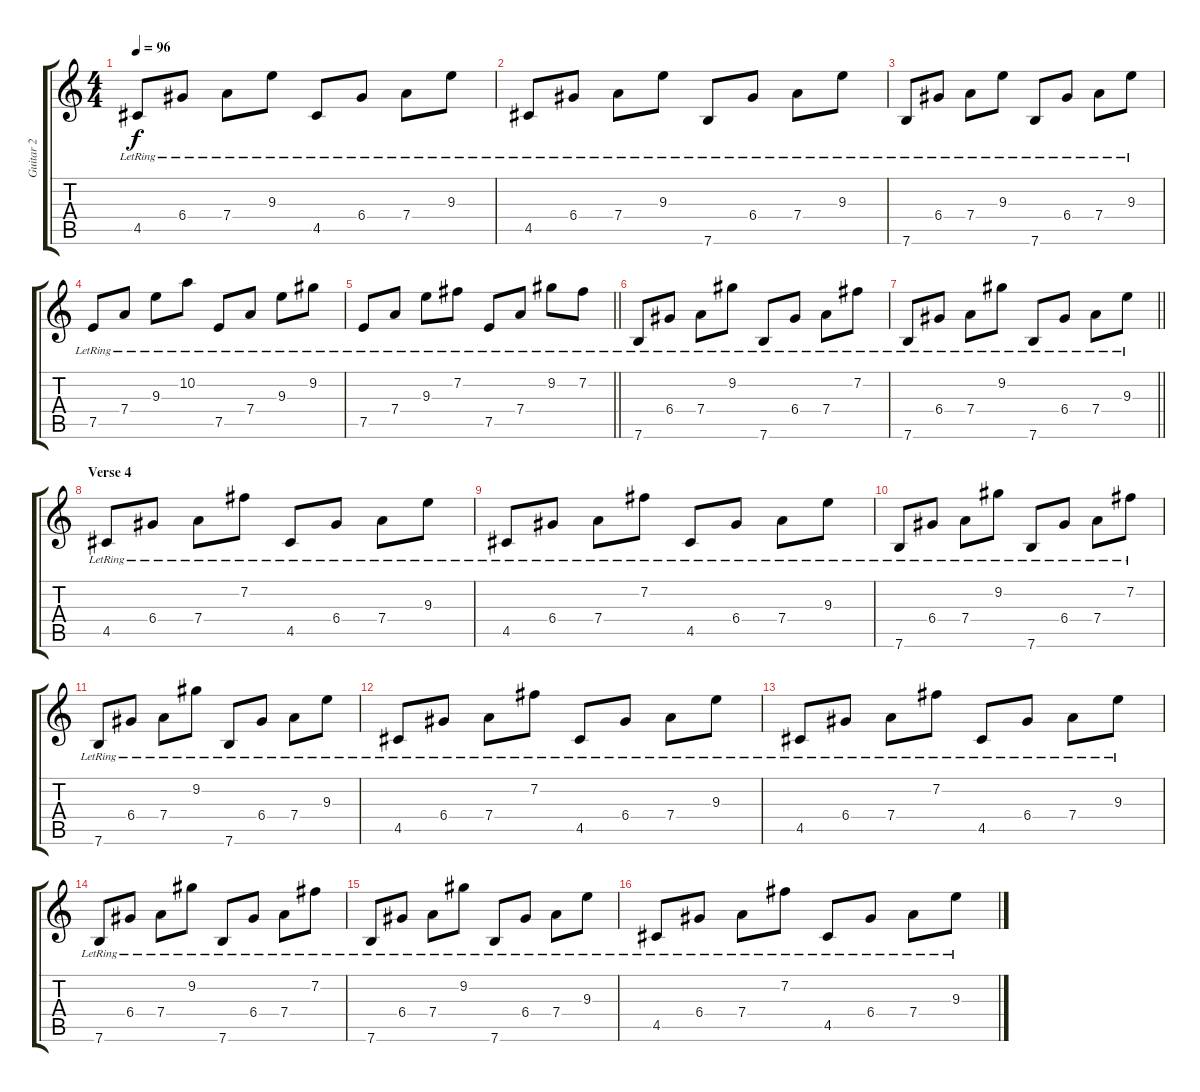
\track ("Guitar 2 " "Guitar 2 ") {instrument acousticguitarnylon}
\staff {score tabs}
\tuning (E4 B3 G3 D3 A2 E2) {hide}
\ts (4 4)
\tempo 96
\clef g2
\ks c
4.5{lr}.8{dy f} 6.4{lr}.8 7.4{lr}.8 9.3{lr}.8 4.5{lr}.8 6.4{lr}.8 7.4{lr}.8 9.3{lr}.8 |
4.5{lr}.8 6.4{lr}.8 7.4{lr}.8 9.3{lr}.8 7.6{lr}.8 6.4{lr}.8 7.4{lr}.8 9.3{lr}.8 |
7.6{lr}.8 6.4{lr}.8 7.4{lr}.8 9.3{lr}.8 7.6{lr}.8 6.4{lr}.8 7.4{lr}.8 9.3{lr}.8 |
7.5{lr}.8 7.4{lr}.8 9.3{lr}.8 10.2{lr}.8 7.5{lr}.8 7.4{lr}.8 9.3{lr}.8 9.2{lr}.8 |
\barLineRight lightlight
7.5{lr}.8 7.4{lr}.8 9.3{lr}.8 7.2{lr}.8 7.5{lr}.8 7.4{lr}.8 9.2{lr}.8 7.2{lr}.8 |
7.6{lr}.8 6.4{lr}.8 7.4{lr}.8 9.2{lr}.8 7.6{lr}.8 6.4{lr}.8 7.4{lr}.8 7.2{lr}.8 |
\barLineRight lightlight
7.6{lr}.8 6.4{lr}.8 7.4{lr}.8 9.2{lr}.8 7.6{lr}.8 6.4{lr}.8 7.4{lr}.8 9.3{lr}.8 |
\section ("" "Verse 4")
4.5{lr}.8 6.4{lr}.8 7.4{lr}.8 7.2{lr}.8 4.5{lr}.8 6.4{lr}.8 7.4{lr}.8 9.3{lr}.8 |
4.5{lr}.8 6.4{lr}.8 7.4{lr}.8 7.2{lr}.8 4.5{lr}.8 6.4{lr}.8 7.4{lr}.8 9.3{lr}.8 |
7.6{lr}.8 6.4{lr}.8 7.4{lr}.8 9.2{lr}.8 7.6{lr}.8 6.4{lr}.8 7.4{lr}.8 7.2{lr}.8 |
7.6{lr}.8 6.4{lr}.8 7.4{lr}.8 9.2{lr}.8 7.6{lr}.8 6.4{lr}.8 7.4{lr}.8 9.3{lr}.8 |
4.5{lr}.8 6.4{lr}.8 7.4{lr}.8 7.2{lr}.8 4.5{lr}.8 6.4{lr}.8 7.4{lr}.8 9.3{lr}.8 |
4.5{lr}.8 6.4{lr}.8 7.4{lr}.8 7.2{lr}.8 4.5{lr}.8 6.4{lr}.8 7.4{lr}.8 9.3{lr}.8 |
7.6{lr}.8 6.4{lr}.8 7.4{lr}.8 9.2{lr}.8 7.6{lr}.8 6.4{lr}.8 7.4{lr}.8 7.2{lr}.8 |
7.6{lr}.8 6.4{lr}.8 7.4{lr}.8 9.2{lr}.8 7.6{lr}.8 6.4{lr}.8 7.4{lr}.8 9.3{lr}.8 |
4.5{lr}.8 6.4{lr}.8 7.4{lr}.8 7.2{lr}.8 4.5{lr}.8 6.4{lr}.8 7.4{lr}.8 9.3{lr}.8
